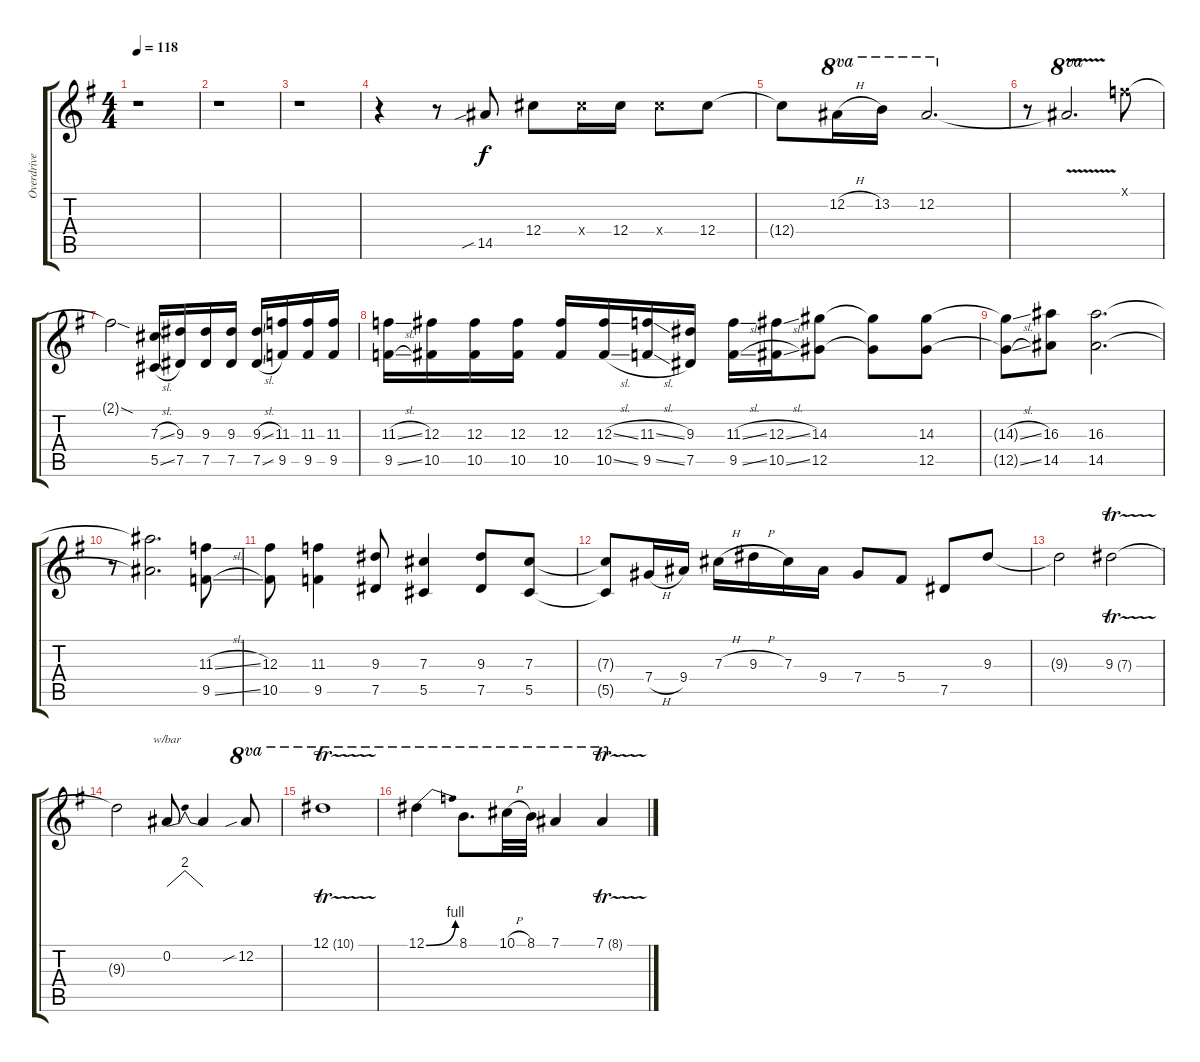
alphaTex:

\track ("Overdrive" "Overdrive") {instrument overdrivenguitar}
\staff {score tabs}
\tuning (Eb4 Bb3 Gb3 Db3 Ab2 Eb2) {hide}
\ts (4 4)
\tempo 118
\clef g2
\ks g
r.1{dy f} |
r.1 |
r.1 |
r.4 r.8 14.5{sib}.8 12.4.8 12.4{x}.16 12.4.16 12.4{x}.8 12.4.8 |
12.4{t}.8 12.2{h}.16{ot 8va} 13.2.16{ot 8va} 12.2.2{d ot 8va} |
r.8 12.2{v t}.2{d ot 8va} 2.1{x}.8 |
2.1{sod t}.2 (7.3{sl} 5.5{sl}).16 (9.3 7.5).16 (9.3 7.5).16 (9.3 7.5).16 (9.3{sl} 7.5{sl}).16 (11.3 9.5).16 (11.3 9.5).16 (11.3 9.5).16 |
(11.3{sl} 9.5{sl}).16 (12.3 10.5).16 (12.3 10.5).16 (12.3 10.5).16 (12.3 10.5).16 (12.3{sl} 10.5{sl}).16 (11.3{sl} 9.5{sl}).16 (9.3 7.5).16 (11.3{sl} 9.5{sl}).16 (12.3{sl} 10.5{sl}).16 (14.3 12.5).8 (14.3{t} 12.5{t}).8 (14.3 12.5).8 |
(14.3{sl t} 12.5{sl t}).8 (16.3 14.5).8 (16.3 14.5).2{d} |
r.8 (16.3{t} 14.5{t}).2{d} (11.3{sl} 9.5{sl}).8 |
(12.3 10.5).8 (11.3 9.5).4 (9.3 7.5).8 (7.3 5.5).4 (9.3 7.5).8 (7.3 5.5).8 |
(7.3{t} 5.5{t}).8 7.4{h}.16 9.4.16 7.3{h}.16 9.3{h}.16 7.3.16 9.4.16 7.4.8 5.4.8 7.5.8 9.3.8 |
9.3{t}.2 9.3{tr (7 32)}.2 |
9.3{t}.2 0.2.8{tbe (dip default 0 0 30 8 60 0)} 0.2{t}.4 12.2{sib}.8{ot 8va} |
12.1{tr (10 32)}.1{ot 8va} |
12.1{be (bend 0 0 60 4)}.4{ot 8va} 8.1.8{d ot 8va} 10.1{h}.32{ot 8va} 8.1.32{ot 8va} 7.1.4{ot 8va} 7.1{tr (8 32)}.4{ot 8va}
